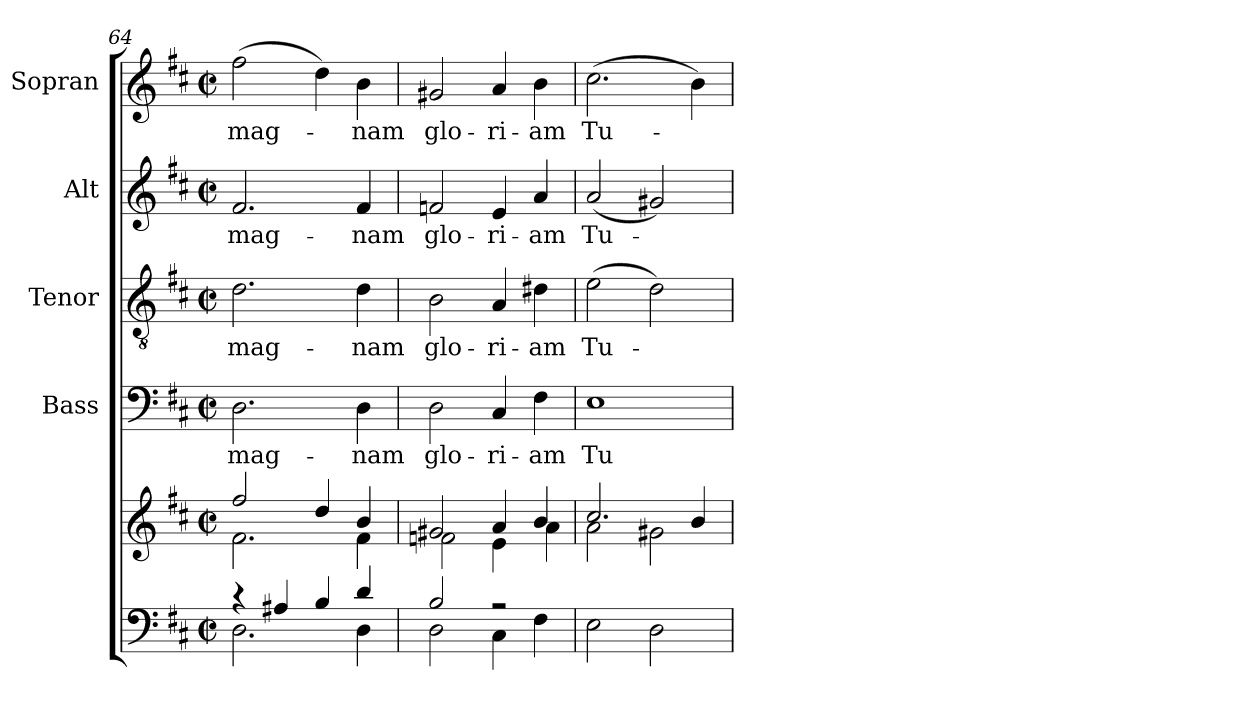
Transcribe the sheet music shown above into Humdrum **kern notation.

**kern	**kern	**kern	**text	**kern	**text	**kern	**text	**kern	**text
*part5	*part5	*part4	*part4	*part3	*part3	*part2	*part2	*part1	*part1
*staff6	*staff5	*staff4	*staff4	*staff3	*staff3	*staff2	*staff2	*staff1	*staff1
*	*	*I"Bass	*	*I"Tenor	*	*I"Alt	*	*I"Sopran	*
*	*	*I'B.	*	*I'T.	*	*I'A.	*	*I'S.	*
*clefF4	*clefG2	*clefF4	*	*clefGv2	*	*clefG2	*	*clefG2	*
*k[f#c#]	*k[f#c#]	*k[f#c#]	*	*k[f#c#]	*	*k[f#c#]	*	*k[f#c#]	*
*D:	*D:	*D:	*	*D:	*	*D:	*	*D:	*
*M2/2	*M2/2	*M2/2	*	*M2/2	*	*M2/2	*	*M2/2	*
*met(c|)	*met(c|)	*met(c|)	*	*met(c|)	*	*met(c|)	*	*met(c|)	*
=64	=64	=64	=64	=64	=64	=64	=64	=64	=64
*^	*^	*	*	*	*	*	*	*	*
!	!	!	!	!	!LO:LY:b	!	!LO:LY:b	!	!LO:LY:b	!	!LO:LY:b
4rB	2.D\	2ff#/	2.f#\	2.D\	mag-	2.d\	mag-	2.f#/	mag-	(>2ff#\	mag-
4A#X/	.	.	.	.	.	.	.	.	.	.	.
4B/	.	4dd/	.	.	.	.	.	.	.	4dd\)	.
!	!	!	!	!	!LO:LY:b	!	!LO:LY:b	!	!LO:LY:b	!	!LO:LY:b
4d/	4D\	4b/	4f#\	4D\	-nam	4d\	-nam	4f#/	-nam	4b\	-nam
!!LO:PB:g=z
=65	=65	=65	=65	=65	=65	=65	=65	=65	=65	=65	=65
!	!	!	!	!	!LO:LY:b	!	!LO:LY:b	!	!LO:LY:b	!	!LO:LY:b
2B/	2D\	2g#X/	2fn\	2D\	glo-	2B\	glo-	2fn/	glo-	2g#X/	glo-
!	!	!	!	!	!LO:LY:b	!	!LO:LY:b	!	!LO:LY:b	!	!LO:LY:b
2rA	4C#\	4a/	4e\	4C#/	-ri-	4A/	-ri-	4e/	-ri-	4a/	-ri-
!	!	!	!	!	!LO:LY:b	!	!LO:LY:b	!	!LO:LY:b	!	!LO:LY:b
.	4F#\	4b/	4a\	4F#\	-am	4d#X\	-am	4a/	-am	4b\	-am
=66	=66	=66	=66	=66	=66	=66	=66	=66	=66	=66	=66
!	!	!	!	!	!LO:LY:b	!	!LO:LY:b	!	!LO:LY:b	!	!LO:LY:b
*v	*v	*	*	*	*	*	*	*	*	*	*
2E\	2.cc#/	2a\	1E	Tu-	(>2e\	Tu-	(<2a/	Tu-	(>2.cc#\	Tu-
2D\	.	2g#X\	.	.	2d\)	.	2g#X/)	.	.	.
.	4b/	.	.	.	.	.	.	.	4b\)	.
*	*v	*v	*	*	*	*	*	*	*	*
=	=	=	=	=	=	=	=	=	=
*-	*-	*-	*-	*-	*-	*-	*-	*-	*-
